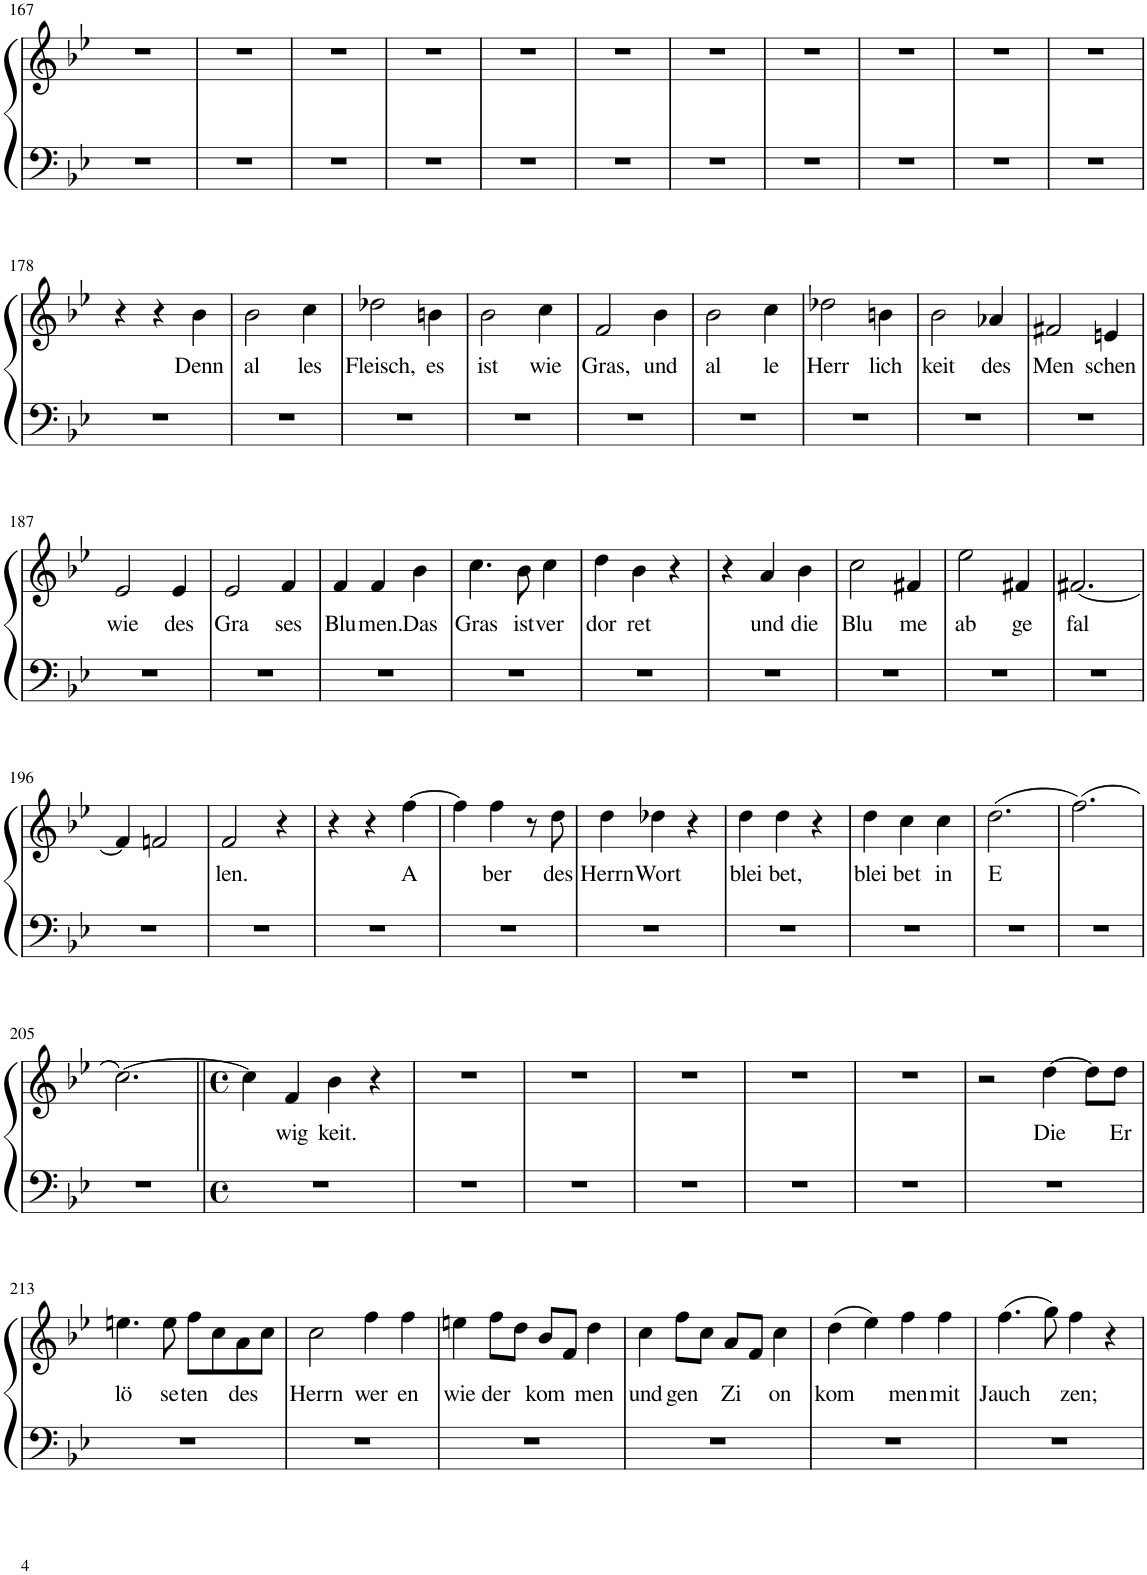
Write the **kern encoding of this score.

**kern	**kern	**text
*part1	*part1	*part1
*staff2	*staff1	*staff1
*I"Piano	*	*
*I'Pno.	*	*
!!LO:PB:g=z
*clefF4	*clefG2	*
*k[b-e-]	*k[b-e-]	*
*M3/4	*M3/4	*
=167	=167	=167
2.r	2.r	.
=168	=168	=168
2.r	2.r	.
=169	=169	=169
2.r	2.r	.
=170	=170	=170
2.r	2.r	.
=171	=171	=171
2.r	2.r	.
=172	=172	=172
2.r	2.r	.
=173	=173	=173
2.r	2.r	.
=174	=174	=174
2.r	2.r	.
=175	=175	=175
2.r	2.r	.
=176	=176	=176
2.r	2.r	.
=177	=177	=177
2.r	2.r	.
!!LO:LB:g=z
=178	=178	=178
2.r	4r	.
.	4r	.
!	!	!LO:LY:b
.	4b-\	Denn
=179	=179	=179
!	!	!LO:LY:b
2.r	2b-\	al
!	!	!LO:LY:b
.	4cc\	les
=180	=180	=180
!	!	!LO:LY:b
2.r	2dd-X\	Fleisch,
!	!	!LO:LY:b
.	4bn\	es
=181	=181	=181
!	!	!LO:LY:b
2.r	2b-\	ist
!	!	!LO:LY:b
.	4cc\	wie
=182	=182	=182
!	!	!LO:LY:b
2.r	2f/	Gras,
!	!	!LO:LY:b
.	4b-\	und
=183	=183	=183
!	!	!LO:LY:b
2.r	2b-\	al
!	!	!LO:LY:b
.	4cc\	le
=184	=184	=184
!	!	!LO:LY:b
2.r	2dd-X\	Herr
!	!	!LO:LY:b
.	4bn\	lich
=185	=185	=185
!	!	!LO:LY:b
2.r	2b-\	keit
!	!	!LO:LY:b
.	4a-X/	des
=186	=186	=186
!	!	!LO:LY:b
2.r	2f#X/	Men
!	!	!LO:LY:b
.	4en/	schen
!!LO:LB:g=z
=187	=187	=187
!	!	!LO:LY:b
2.r	2e-/	wie
!	!	!LO:LY:b
.	4e-/	des
=188	=188	=188
!	!	!LO:LY:b
2.r	2e-/	Gra
!	!	!LO:LY:b
.	4f/	ses
=189	=189	=189
!	!	!LO:LY:b
2.r	4f/	Blu
!	!	!LO:LY:b
.	4f/	men.
!	!	!LO:LY:b
.	4b-\	Das
=190	=190	=190
!	!	!LO:LY:b
2.r	4.cc\	Gras
!	!	!LO:LY:b
.	8b-\	ist
!	!	!LO:LY:b
.	4cc\	ver
=191	=191	=191
!	!	!LO:LY:b
2.r	4dd\	dor
!	!	!LO:LY:b
.	4b-\	ret
.	4r	.
=192	=192	=192
2.r	4r	.
!	!	!LO:LY:b
.	4a/	und
!	!	!LO:LY:b
.	4b-\	die
=193	=193	=193
!	!	!LO:LY:b
2.r	2cc\	Blu
!	!	!LO:LY:b
.	4f#X/	me
=194	=194	=194
!	!	!LO:LY:b
2.r	2ee-\	ab
!	!	!LO:LY:b
.	4f#X/	ge
=195	=195	=195
!	!	!LO:LY:b
2.r	[2.f#X/	fal
!!LO:LB:g=z
=196	=196	=196
2.r	4f#/]	.
.	2fn/	.
=197	=197	=197
!	!	!LO:LY:b
2.r	2f/	len.
.	4r	.
=198	=198	=198
2.r	4r	.
.	4r	.
!	!	!LO:LY:b
.	[4ff\	A
=199	=199	=199
2.r	4ff\]	.
!	!	!LO:LY:b
.	4ff\	ber
.	8r	.
!	!	!LO:LY:b
.	8dd\	des
=200	=200	=200
!	!	!LO:LY:b
2.r	4dd\	Herrn
!	!	!LO:LY:b
.	4dd-X\	Wort
.	4r	.
=201	=201	=201
!	!	!LO:LY:b
2.r	4dd\	blei
!	!	!LO:LY:b
.	4dd\	bet,
.	4r	.
=202	=202	=202
!	!	!LO:LY:b
2.r	4dd\	blei
!	!	!LO:LY:b
.	4cc\	bet
!	!	!LO:LY:b
.	4cc\	in
=203	=203	=203
!	!	!LO:LY:b
2.r	(2.dd\	E
=204	=204	=204
2.r	(2.ff\)	.
!!LO:LB:g=z
=205	=205	=205
2.r	[2.cc\)	.
=206||	=206||	=206||
*M4/4	*M4/4	*
*met(c)	*met(c)	*
1r	4cc\]	.
!	!	!LO:LY:b
.	4f/	wig
!	!	!LO:LY:b
.	4b-\	keit.
.	4r	.
=207	=207	=207
1r	1r	.
=208	=208	=208
1r	1r	.
=209	=209	=209
1r	1r	.
=210	=210	=210
1r	1r	.
=211	=211	=211
1r	1r	.
=212	=212	=212
1r	2r	.
!	!	!LO:LY:b
.	[4dd\	Die
.	8dd\L]	.
!	!	!LO:LY:b
.	8dd\J	Er
!!LO:LB:g=z
=213	=213	=213
!	!	!LO:LY:b
1r	4.een\	lö
!	!	!LO:LY:b
.	8ee\	se
!	!	!LO:LY:b
.	8ff\L	ten
.	8cc\	.
!	!	!LO:LY:b
.	8a\	des
.	8cc\J	.
=214	=214	=214
!	!	!LO:LY:b
1r	2cc\	Herrn
!	!	!LO:LY:b
.	4ff\	wer
!	!	!LO:LY:b
.	4ff\	en
=215	=215	=215
!	!	!LO:LY:b
1r	4een\	wie
!	!	!LO:LY:b
.	8ff\L	der
.	8dd\J	.
!	!	!LO:LY:b
.	8b-/L	kom
.	8f/J	.
!	!	!LO:LY:b
.	4dd\	men
=216	=216	=216
!	!	!LO:LY:b
1r	4cc\	und
!	!	!LO:LY:b
.	8ff\L	gen
.	8cc\J	.
!	!	!LO:LY:b
.	8a/L	Zi
.	8f/J	.
!	!	!LO:LY:b
.	4cc\	on
=217	=217	=217
!	!	!LO:LY:b
1r	(4dd\	kom
.	4ee-\)	.
!	!	!LO:LY:b
.	4ff\	men
!	!	!LO:LY:b
.	4ff\	mit
=218	=218	=218
!	!	!LO:LY:b
1r	(4.ff\	Jauch
.	8gg\)	.
!	!	!LO:LY:b
.	4ff\	zen;
.	4r	.
=	=	=
*-	*-	*-
